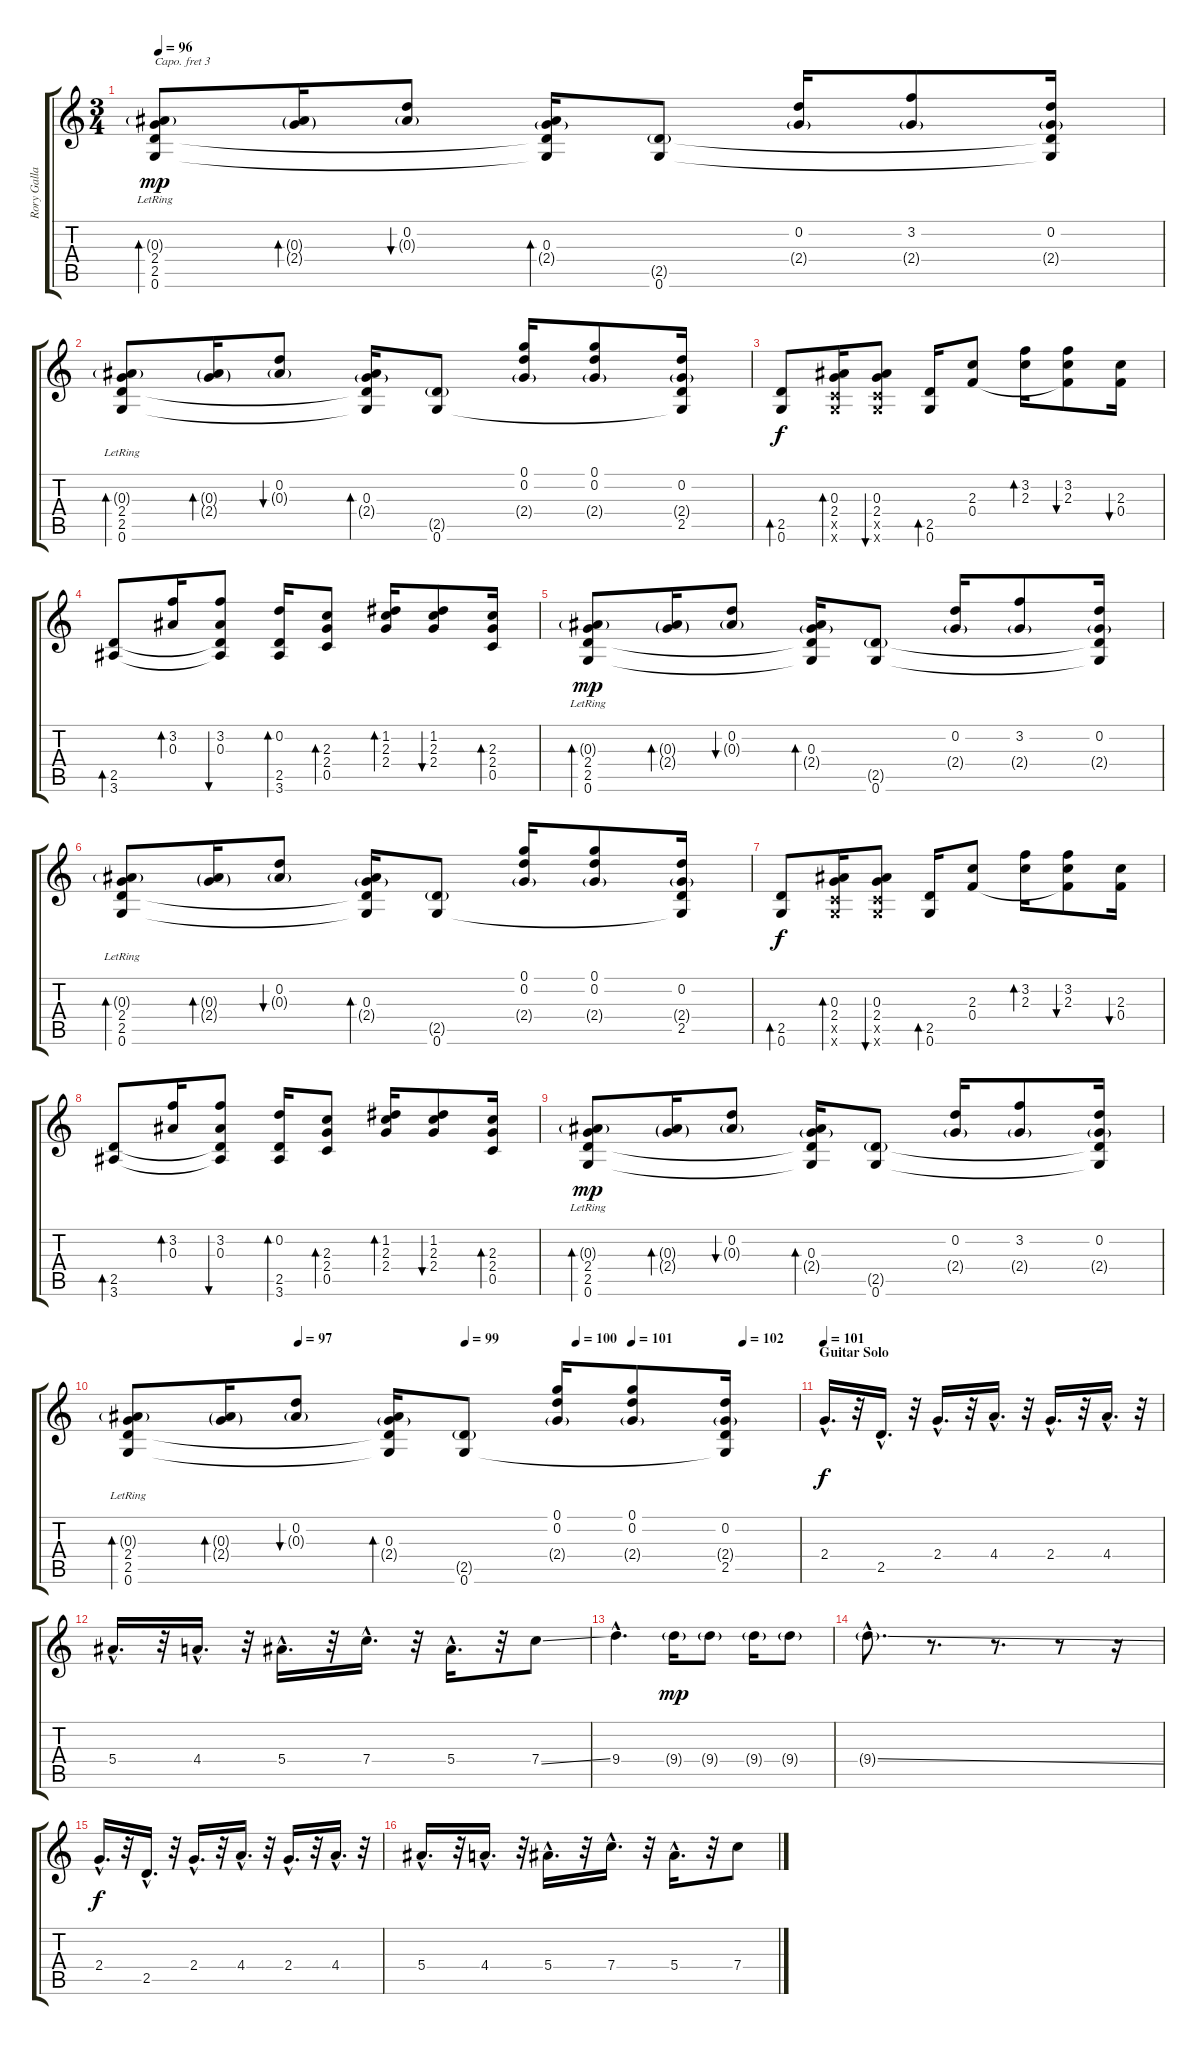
\track ("Rory Gallagher" "Rory Galla") {instrument electricguitarclean}
\staff {score tabs}
\capo 3
\tuning (E4 B3 G3 D3 A2 E2) {hide}
\ts (3 4)
\tempo 96
\clef g2
\ks c
(0.3{g lr} 2.4{lr} 2.5{lr} 0.6{lr}).8{bd 240 dy mp} (0.3{g} 2.4{g}).16{bd 240} (0.2 0.3{g}).8{bu 240} (0.3 2.4{g} 2.5{t} 0.6{t}).16{bd 480} (2.5{g} 0.6).8 (0.2 2.4{g}).16 (3.2 2.4{g}).8 (0.2 2.4{g} 2.5{t} 0.6{t}).16 |
(0.3{g lr} 2.4{lr} 2.5{lr} 0.6{lr}).8{bd 240} (0.3{g} 2.4{g}).16{bd 240} (0.2 0.3{g}).8{bu 240} (0.3 2.4{g} 2.5{t} 0.6{t}).16{bd 480} (2.5{g} 0.6).8 (0.1 0.2 2.4{g}).16 (0.1 0.2 2.4{g}).8 (0.2 2.4{g} 2.5 0.6{t}).16 |
(2.5 0.6).8{bd 120 dy f} (0.3 2.4 0.5{x} 0.6{x}).16{bd 120} (0.3 2.4 0.5{x} 0.6{x}).8{bu 120} (2.5 0.6).16{bd 120} (2.3 0.4).8 (3.2 2.3).16{bd 120} (3.2 2.3 0.4{t}).8{bu 240} (2.3 0.4).16{bu 240} |
(2.5 3.6).8{bd 240} (3.2 0.3).16{bd 240} (3.2 0.3 2.5{t} 3.6{t}).8{bu 240} (0.2 2.5 3.6).16{bd 240} (2.3 2.4 0.5).8{bd 240} (1.2 2.3 2.4).16{bd 240} (1.2 2.3 2.4).8{bu 240} (2.3 2.4 0.5).16{bd 240} |
(0.3{g lr} 2.4{lr} 2.5{lr} 0.6{lr}).8{bd 240 dy mp} (0.3{g} 2.4{g}).16{bd 240} (0.2 0.3{g}).8{bu 240} (0.3 2.4{g} 2.5{t} 0.6{t}).16{bd 480} (2.5{g} 0.6).8 (0.2 2.4{g}).16 (3.2 2.4{g}).8 (0.2 2.4{g} 2.5{t} 0.6{t}).16 |
(0.3{g lr} 2.4{lr} 2.5{lr} 0.6{lr}).8{bd 240} (0.3{g} 2.4{g}).16{bd 240} (0.2 0.3{g}).8{bu 240} (0.3 2.4{g} 2.5{t} 0.6{t}).16{bd 480} (2.5{g} 0.6).8 (0.1 0.2 2.4{g}).16 (0.1 0.2 2.4{g}).8 (0.2 2.4{g} 2.5 0.6{t}).16 |
(2.5 0.6).8{bd 120 dy f} (0.3 2.4 0.5{x} 0.6{x}).16{bd 120} (0.3 2.4 0.5{x} 0.6{x}).8{bu 120} (2.5 0.6).16{bd 120} (2.3 0.4).8 (3.2 2.3).16{bd 120} (3.2 2.3 0.4{t}).8{bu 240} (2.3 0.4).16{bu 240} |
(2.5 3.6).8{bd 240} (3.2 0.3).16{bd 240} (3.2 0.3 2.5{t} 3.6{t}).8{bu 240} (0.2 2.5 3.6).16{bd 240} (2.3 2.4 0.5).8{bd 240} (1.2 2.3 2.4).16{bd 240} (1.2 2.3 2.4).8{bu 240} (2.3 2.4 0.5).16{bd 240} |
(0.3{g lr} 2.4{lr} 2.5{lr} 0.6{lr}).8{bd 240 dy mp} (0.3{g} 2.4{g}).16{bd 240} (0.2 0.3{g}).8{bu 240} (0.3 2.4{g} 2.5{t} 0.6{t}).16{bd 480} (2.5{g} 0.6).8 (0.2 2.4{g}).16 (3.2 2.4{g}).8 (0.2 2.4{g} 2.5{t} 0.6{t}).16 |
\tempo (97 0.25)
\tempo (99 0.5)
\tempo (100 0.6666666666666666)
\tempo (101 0.75)
\tempo (102 0.9166666666666666)
(0.3{g lr} 2.4{lr} 2.5{lr} 0.6{lr}).8{bd 240} (0.3{g} 2.4{g}).16{bd 240} (0.2 0.3{g}).8{bu 240} (0.3 2.4{g} 2.5{t} 0.6{t}).16{bd 480} (2.5{g} 0.6).8 (0.1 0.2 2.4{g}).16 (0.1 0.2 2.4{g}).8 (0.2 2.4{g} 2.5 0.6{t}).16 |
\section ("" "Guitar Solo")
\tempo 101
2.4{hac}.16{d dy f volume 15} r.32 2.5{hac}.16{d} r.32 2.4{hac}.16{d} r.32 4.4{hac}.16{d} r.32 2.4{hac}.16{d} r.32 4.4{hac}.16{d} r.32 |
5.4{hac}.16{d} r.32 4.4{hac}.16{d} r.32 5.4{hac}.16{d} r.32 7.4{hac}.16{d} r.32 5.4{hac}.16{d} r.32 7.4{ss}.8 |
9.4{hac}.4{d} 9.4{g}.16{dy mp} 9.4{g}.8 9.4{g}.16 9.4{g}.8 |
9.4{ss g hac}.8{d} r.8{d} r.8{d} r.8 r.16 |
2.4{hac}.16{d dy f} r.32 2.5{hac}.16{d} r.32 2.4{hac}.16{d} r.32 4.4{hac}.16{d} r.32 2.4{hac}.16{d} r.32 4.4{hac}.16{d} r.32 |
5.4{hac}.16{d} r.32 4.4{hac}.16{d} r.32 5.4{hac}.16{d} r.32 7.4{hac}.16{d} r.32 5.4{hac}.16{d} r.32 7.4{ss}.8
